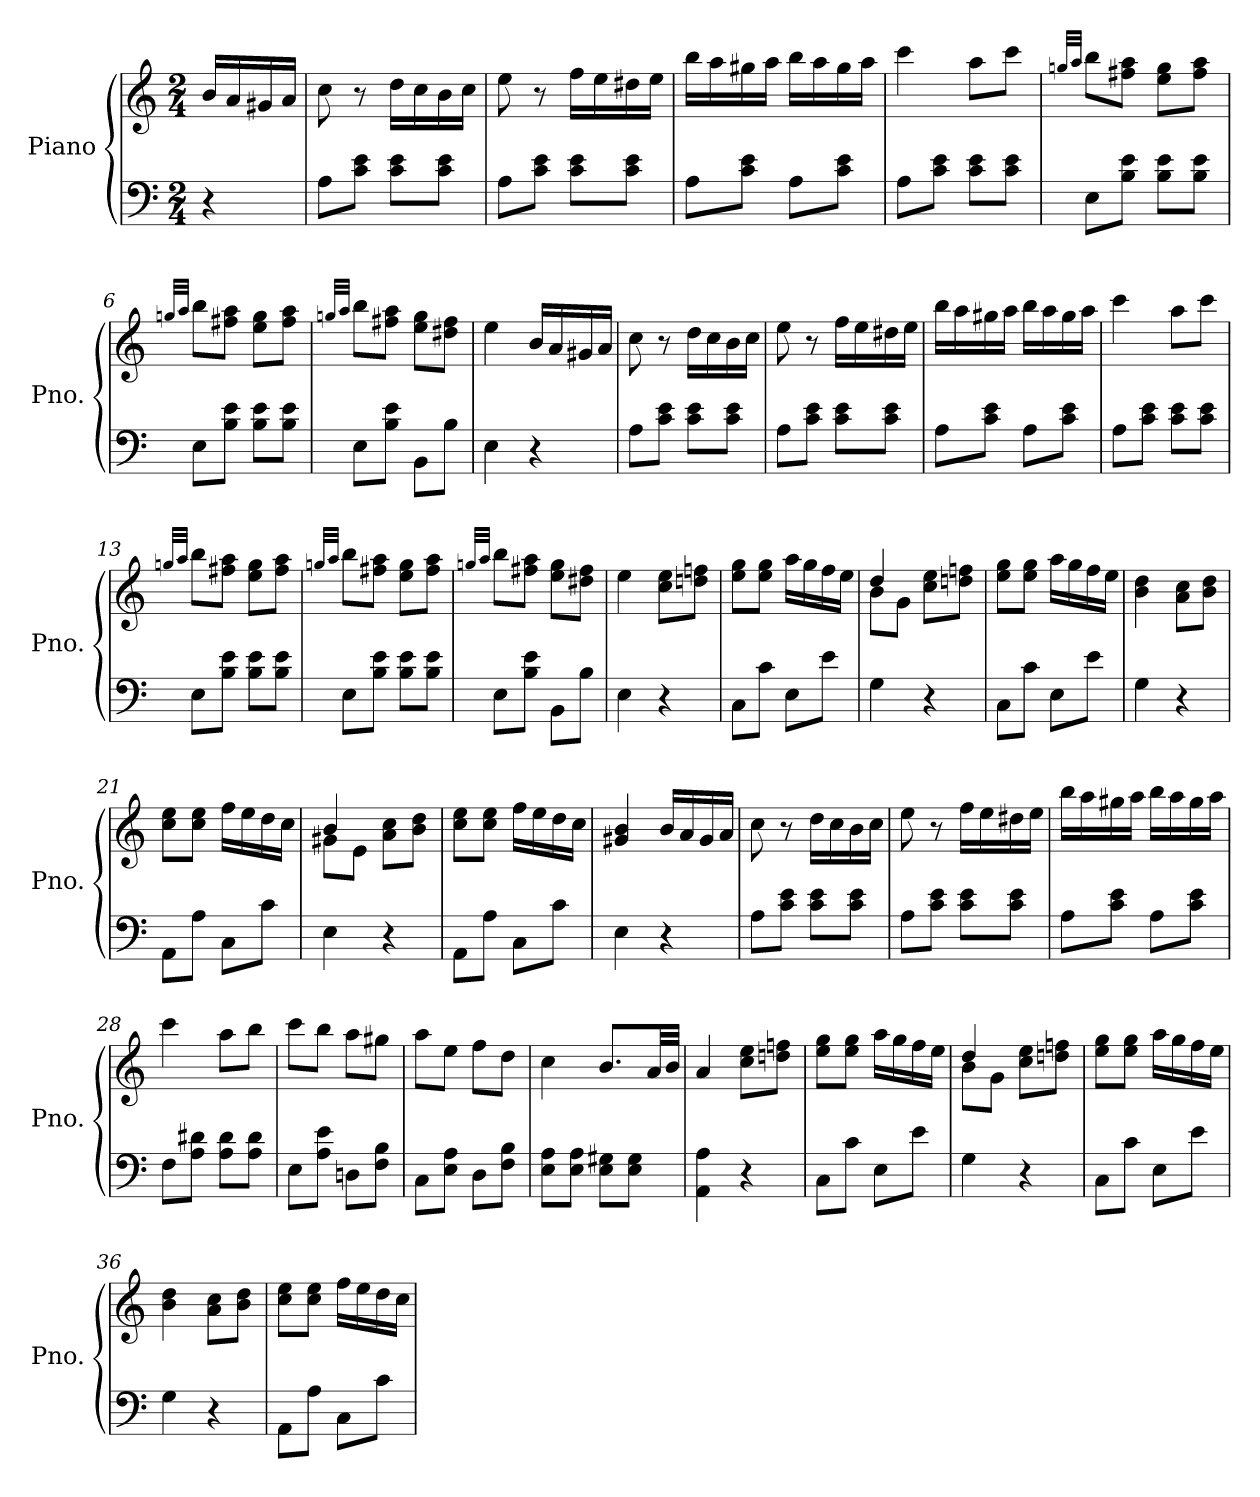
**kern	**kern
*part1	*part1
*staff2	*staff1
*I"Piano	*
*I'Pno.	*
*clefF4	*clefG2
*k[]	*k[]
*M2/4	*M2/4
=	=
4r	16b/LL
.	16a/
.	16g#X/
.	16a/JJ
=1	=1
8A\L	8cc\
8c\ 8e\J	8r
8c\ 8e\L	16dd\LL
.	16cc\
8c\ 8e\J	16b\
.	16cc\JJ
=2	=2
8A\L	8ee\
8c\ 8e\J	8r
8c\ 8e\L	16ff\LL
.	16ee\
8c\ 8e\J	16dd#X\
.	16ee\JJ
=3	=3
8A\L	16bb\LL
.	16aa\
8c\ 8e\J	16gg#X\
.	16aa\JJ
8A\L	16bb\LL
.	16aa\
8c\ 8e\J	16gg#\
.	16aa\JJ
=4	=4
8A\L	4ccc\
8c\ 8e\J	.
8c\ 8e\L	8aa\L
8c\ 8e\J	8ccc\J
=5	=5
.	32qggn/LLL
.	32qaa/JJJ
8E\L	8bb\L
8B\ 8e\J	8ff#X\ 8aa\J
8B\ 8e\L	8ee\ 8gg\L
8B\ 8e\J	8ff#\ 8aa\J
=6	=6
.	32qggn/LLL
.	32qaa/JJJ
8E\L	8bb\L
8B\ 8e\J	8ff#X\ 8aa\J
8B\ 8e\L	8ee\ 8gg\L
8B\ 8e\J	8ff#\ 8aa\J
!!LO:LB:g=z
=7	=7
.	32qggn/LLL
.	32qaa/JJJ
8E\L	8bb\L
8B\ 8e\J	8ff#X\ 8aa\J
8BB\L	8ee\ 8gg\L
8B\J	8dd#X\ 8ff#\J
=8	=8
4E\	4ee\
4r	16b/LL
.	16a/
.	16g#X/
.	16a/JJ
=9	=9
8A\L	8cc\
8c\ 8e\J	8r
8c\ 8e\L	16dd\LL
.	16cc\
8c\ 8e\J	16b\
.	16cc\JJ
=10	=10
8A\L	8ee\
8c\ 8e\J	8r
8c\ 8e\L	16ff\LL
.	16ee\
8c\ 8e\J	16dd#X\
.	16ee\JJ
=11	=11
8A\L	16bb\LL
.	16aa\
8c\ 8e\J	16gg#X\
.	16aa\JJ
8A\L	16bb\LL
.	16aa\
8c\ 8e\J	16gg#\
.	16aa\JJ
=12	=12
8A\L	4ccc\
8c\ 8e\J	.
8c\ 8e\L	8aa\L
8c\ 8e\J	8ccc\J
=13	=13
.	32qggn/LLL
.	32qaa/JJJ
8E\L	8bb\L
8B\ 8e\J	8ff#X\ 8aa\J
8B\ 8e\L	8ee\ 8gg\L
8B\ 8e\J	8ff#\ 8aa\J
!!LO:LB:g=z
=14	=14
.	32qggn/LLL
.	32qaa/JJJ
8E\L	8bb\L
8B\ 8e\J	8ff#X\ 8aa\J
8B\ 8e\L	8ee\ 8gg\L
8B\ 8e\J	8ff#\ 8aa\J
=15	=15
.	32qggn/LLL
.	32qaa/JJJ
8E\L	8bb\L
8B\ 8e\J	8ff#X\ 8aa\J
8BB\L	8ee\ 8gg\L
8B\J	8dd#X\ 8ff#\J
=16	=16
4E\	4ee\
4r	8cc\ 8ee\L
.	8ddn\ 8ffn\J
=17	=17
8C\L	8ee\ 8gg\L
8c\J	8ee\ 8gg\J
8E\L	16aa\LL
.	16gg\
8e\J	16ff\
.	16ee\JJ
=18	=18
*	*^
4G\	8b\L	4dd/
.	8g\J	.
4r	8cc\ 8ee\L	4ryy
.	8ddn\ 8ffn\J	.
*	*v	*v
=19	=19
8C\L	8ee\ 8gg\L
8c\J	8ee\ 8gg\J
8E\L	16aa\LL
.	16gg\
8e\J	16ff\
.	16ee\JJ
=20	=20
4G\	4b\ 4dd\
4r	8a\ 8cc\L
.	8b\ 8dd\J
=21	=21
8AA\L	8cc\ 8ee\L
8A\J	8cc\ 8ee\J
8C\L	16ff\LL
.	16ee\
8c\J	16dd\
.	16cc\JJ
!!LO:LB:g=z
=22	=22
*	*^
4E\	8g#X\L	4b/
.	8e\J	.
4r	8a\ 8cc\L	4ryy
.	8b\ 8dd\J	.
*	*v	*v
=23	=23
8AA\L	8cc\ 8ee\L
8A\J	8cc\ 8ee\J
8C\L	16ff\LL
.	16ee\
8c\J	16dd\
.	16cc\JJ
=24	=24
4E\	4g#X/ 4b/
4r	16b/LL
.	16a/
.	16g#/
.	16a/JJ
=25	=25
8A\L	8cc\
8c\ 8e\J	8r
8c\ 8e\L	16dd\LL
.	16cc\
8c\ 8e\J	16b\
.	16cc\JJ
=26	=26
8A\L	8ee\
8c\ 8e\J	8r
8c\ 8e\L	16ff\LL
.	16ee\
8c\ 8e\J	16dd#X\
.	16ee\JJ
=27	=27
8A\L	16bb\LL
.	16aa\
8c\ 8e\J	16gg#X\
.	16aa\JJ
8A\L	16bb\LL
.	16aa\
8c\ 8e\J	16gg#\
.	16aa\JJ
=28	=28
8F\L	4ccc\
8A\ 8d#X\J	.
8A\ 8d#\L	8aa\L
8A\ 8d#\J	8bb\J
!!LO:LB:g=z
=29	=29
8E\L	8ccc\L
8A\ 8e\J	8bb\J
8Dn\L	8aa\L
8F\ 8B\J	8gg#X\J
=30	=30
8C\L	8aa\L
8E\ 8A\J	8ee\J
8D\L	8ff\L
8F\ 8B\J	8dd\J
=31	=31
8E\ 8A\L	4cc\
8E\ 8A\J	.
8E\ 8G#X\L	8.b/L
8E\ 8G#\J	.
.	32a/LL
.	32b/JJJ
=32	=32
4AA\ 4A\	4a/
4r	8cc\ 8ee\L
.	8ddn\ 8ffn\J
=33	=33
8C\L	8ee\ 8gg\L
8c\J	8ee\ 8gg\J
8E\L	16aa\LL
.	16gg\
8e\J	16ff\
.	16ee\JJ
=34	=34
*	*^
4G\	8b\L	4dd/
.	8g\J	.
4r	8cc\ 8ee\L	4ryy
.	8ddn\ 8ffn\J	.
*	*v	*v
=35	=35
8C\L	8ee\ 8gg\L
8c\J	8ee\ 8gg\J
8E\L	16aa\LL
.	16gg\
8e\J	16ff\
.	16ee\JJ
=36	=36
4G\	4b\ 4dd\
4r	8a\ 8cc\L
.	8b\ 8dd\J
!!LO:PB:g=z
=37	=37
8AA\L	8cc\ 8ee\L
8A\J	8cc\ 8ee\J
8C\L	16ff\LL
.	16ee\
8c\J	16dd\
.	16cc\JJ
=	=
*-	*-
